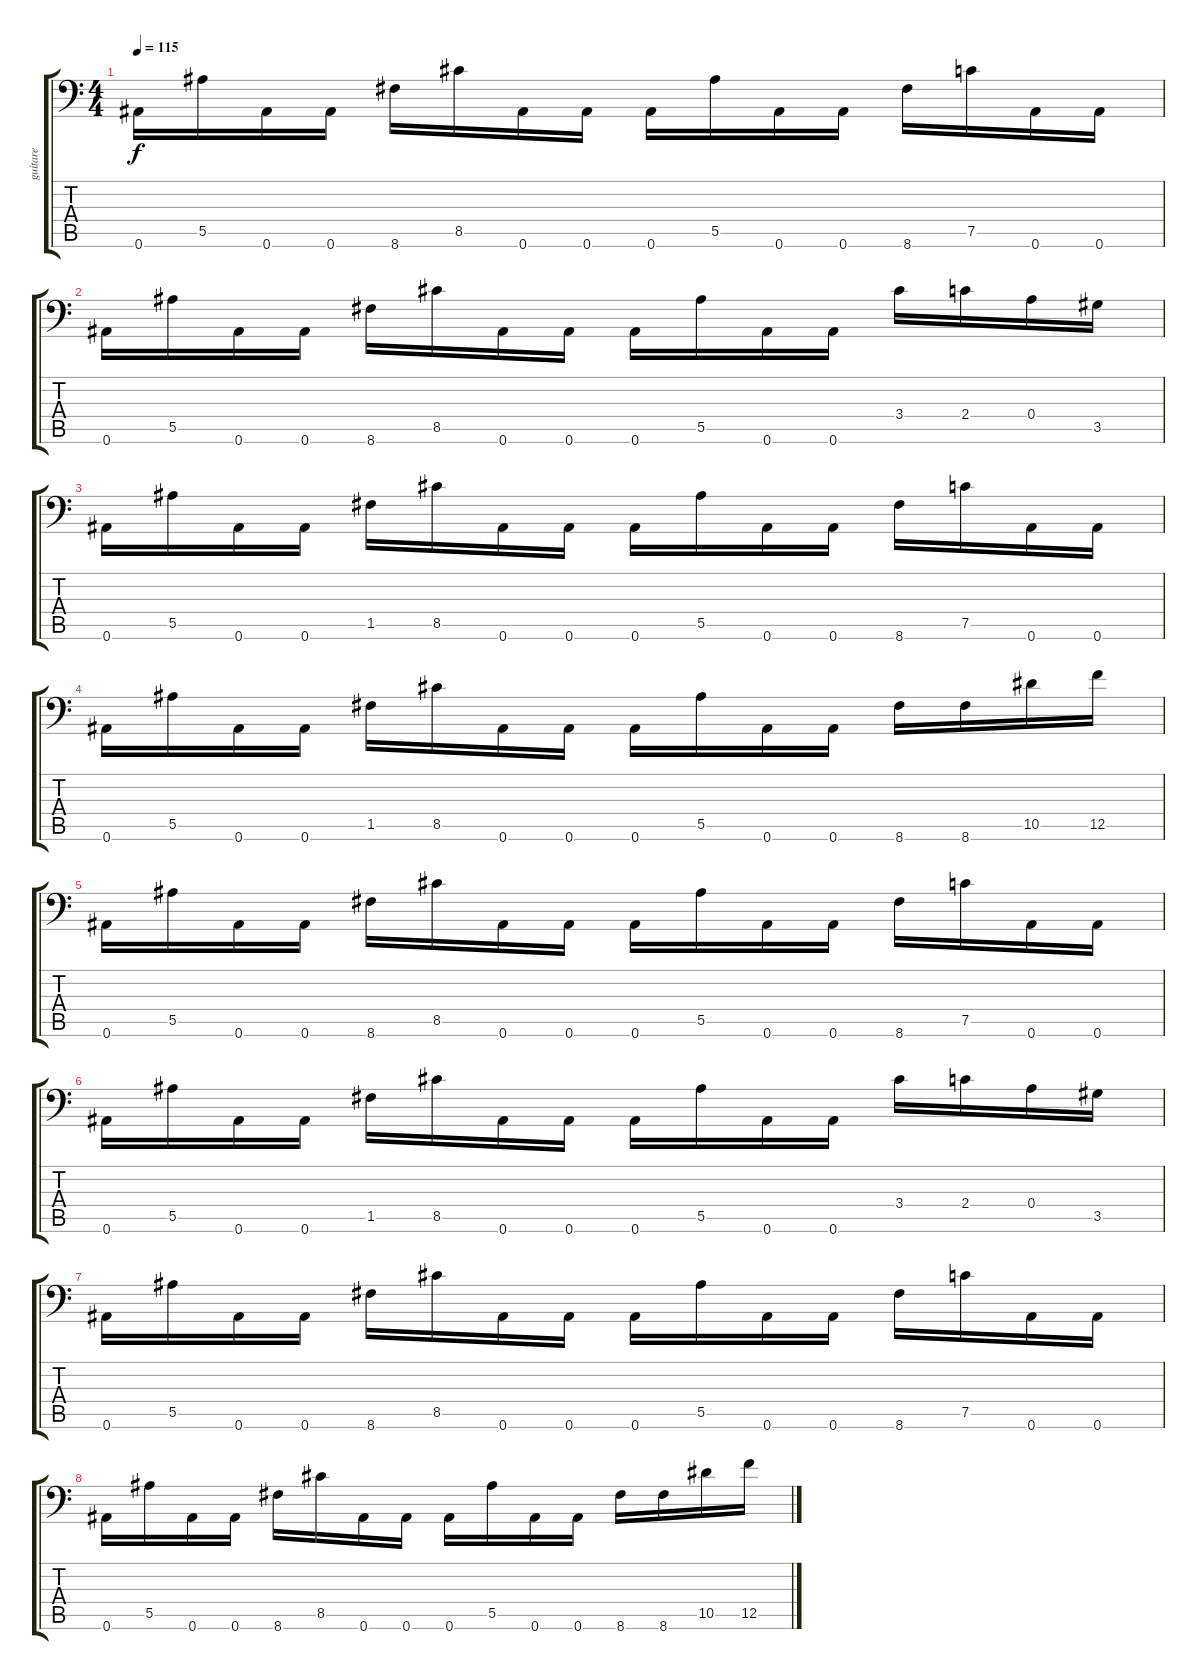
\track ("guitare" "guitare") {instrument distortionguitar}
\staff {score tabs}
\tuning (C4 G3 Eb3 Bb2 F2 Bb1) {hide}
\ts (4 4)
\tempo 115
\clef f4
\ks c
0.6.16{dy f instrument distortionguitar} 5.5.16 0.6.16 0.6.16 8.6.16 8.5.16 0.6.16 0.6.16 0.6.16 5.5.16 0.6.16 0.6.16 8.6.16 7.5.16 0.6.16 0.6.16 |
0.6.16 5.5.16 0.6.16 0.6.16 8.6.16 8.5.16 0.6.16 0.6.16 0.6.16 5.5.16 0.6.16 0.6.16 3.4.16 2.4.16 0.4.16 3.5.16 |
0.6.16 5.5.16 0.6.16 0.6.16 1.5.16 8.5.16 0.6.16 0.6.16 0.6.16 5.5.16 0.6.16 0.6.16 8.6.16 7.5.16 0.6.16 0.6.16 |
0.6.16 5.5.16 0.6.16 0.6.16 1.5.16 8.5.16 0.6.16 0.6.16 0.6.16 5.5.16 0.6.16 0.6.16 8.6.16 8.6.16 10.5.16 12.5.16 |
0.6.16 5.5.16 0.6.16 0.6.16 8.6.16 8.5.16 0.6.16 0.6.16 0.6.16 5.5.16 0.6.16 0.6.16 8.6.16 7.5.16 0.6.16 0.6.16 |
0.6.16 5.5.16 0.6.16 0.6.16 1.5.16 8.5.16 0.6.16 0.6.16 0.6.16 5.5.16 0.6.16 0.6.16 3.4.16 2.4.16 0.4.16 3.5.16 |
0.6.16 5.5.16 0.6.16 0.6.16 8.6.16 8.5.16 0.6.16 0.6.16 0.6.16 5.5.16 0.6.16 0.6.16 8.6.16 7.5.16 0.6.16 0.6.16 |
0.6.16 5.5.16 0.6.16 0.6.16 8.6.16 8.5.16 0.6.16 0.6.16 0.6.16 5.5.16 0.6.16 0.6.16 8.6.16 8.6.16 10.5.16 12.5.16
